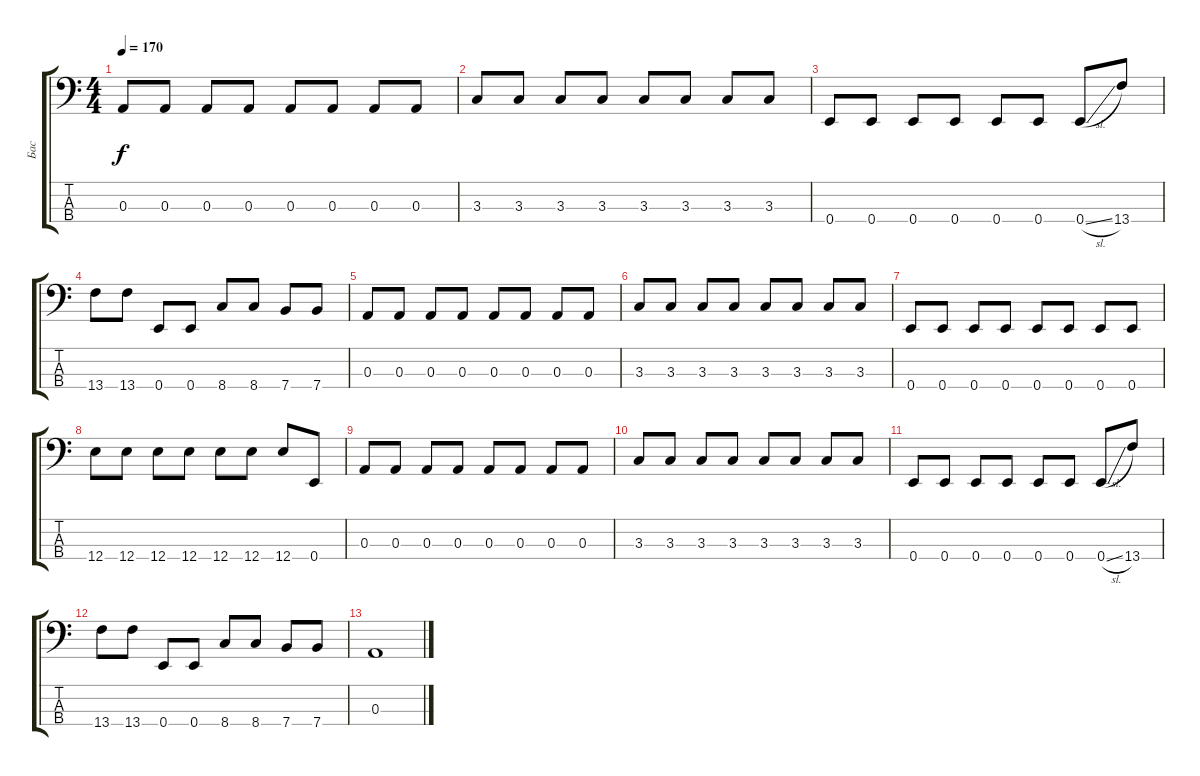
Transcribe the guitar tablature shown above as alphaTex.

\track ("Бас" "Бас") {instrument electricbasspick}
\staff {score tabs}
\tuning (G2 D2 A1 E1) {hide}
\ts (4 4)
\tempo 170
\clef f4
\ks c
0.3.8{dy f} 0.3.8 0.3.8 0.3.8 0.3.8 0.3.8 0.3.8 0.3.8 |
3.3.8 3.3.8 3.3.8 3.3.8 3.3.8 3.3.8 3.3.8 3.3.8 |
0.4.8 0.4.8 0.4.8 0.4.8 0.4.8 0.4.8 0.4{sl}.8 13.4.8 |
13.4.8 13.4.8 0.4.8 0.4.8 8.4.8 8.4.8 7.4.8 7.4.8 |
0.3.8 0.3.8 0.3.8 0.3.8 0.3.8 0.3.8 0.3.8 0.3.8 |
3.3.8 3.3.8 3.3.8 3.3.8 3.3.8 3.3.8 3.3.8 3.3.8 |
0.4.8 0.4.8 0.4.8 0.4.8 0.4.8 0.4.8 0.4.8 0.4.8 |
12.4.8 12.4.8 12.4.8 12.4.8 12.4.8 12.4.8 12.4.8 0.4.8 |
0.3.8 0.3.8 0.3.8 0.3.8 0.3.8 0.3.8 0.3.8 0.3.8 |
3.3.8 3.3.8 3.3.8 3.3.8 3.3.8 3.3.8 3.3.8 3.3.8 |
0.4.8 0.4.8 0.4.8 0.4.8 0.4.8 0.4.8 0.4{sl}.8 13.4.8 |
13.4.8 13.4.8 0.4.8 0.4.8 8.4.8 8.4.8 7.4.8 7.4.8 |
0.3.1
